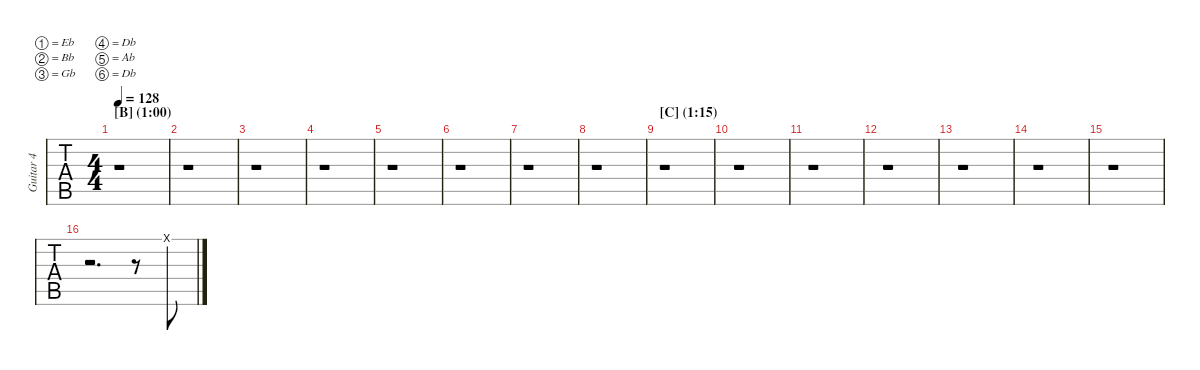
\defaultSystemsLayout 4
\hideDynamics
\bracketExtendMode nobrackets
\multiTrackTrackNamePolicy allsystems
\firstSystemTrackNameMode fullname
\otherSystemsTrackNameMode fullname
\otherSystemsTrackNameOrientation horizontal
\track ("Guitar 4" "Guitar 4") {instrument overdrivenguitar}
\staff {tabs}
\tuning (Eb4 Bb3 Gb3 Db3 Ab2 Db2)
\ts (4 4)
\section ("B" "(1:00)")
\scale
1.02156
\tempo 128
\accidentals auto
\clef g2
\ottava regular
\simile none
\ks aminor
r.1{dy mf} |
\scale
0.97844 r.1 |
r.1 |
r.1 |
\scale
1.01865 r.1 |
\scale
0.981354 r.1 |
\scale
1.01965 r.1 |
\scale
0.980346 r.1 |
\section ("C" "(1:15)")
\scale
1.00461 r.1 |
\scale
0.999465 r.1 |
\scale
0.995921 r.1 |
\scale
1.00529 r.1 |
\scale
1.00096 r.1 |
\scale
0.993748 r.1 |
\scale
1.02218 r.1 |
\scale
0.977821 r.2{d} r.8 0.1{ss x acc x}.8
